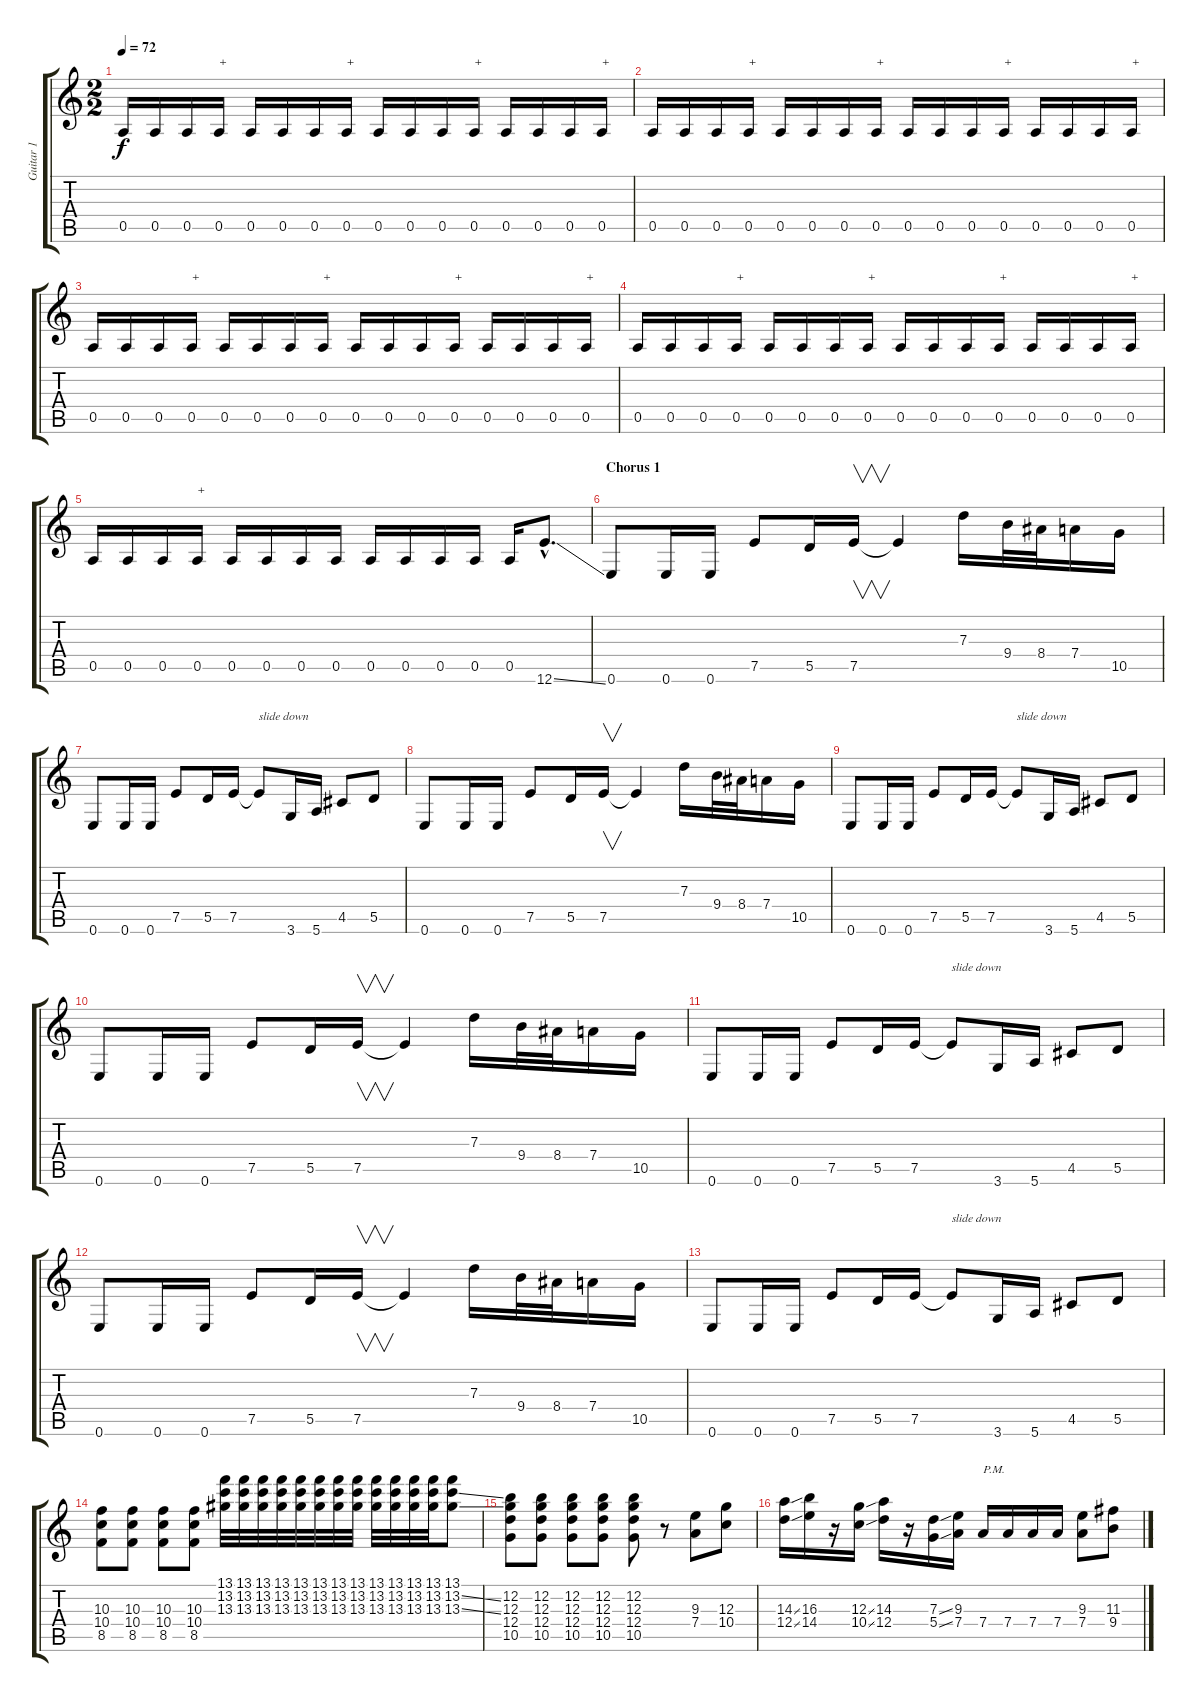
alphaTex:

\track ("Guitar 1" "Guitar 1") {instrument distortionguitar}
\staff {score tabs}
\tuning (E4 B3 G3 D3 A2 E2) {hide}
\ts (2 2)
\tempo 72
\clef g2
\ks c
0.5.16{dy f} 0.5.16 0.5.16 0.5.16{txt "+"} 0.5.16 0.5.16 0.5.16 0.5.16{txt "+"} 0.5.16 0.5.16 0.5.16 0.5.16{txt "+"} 0.5.16 0.5.16 0.5.16 0.5.16{txt "+"} |
0.5.16 0.5.16 0.5.16 0.5.16{txt "+"} 0.5.16 0.5.16 0.5.16 0.5.16{txt "+"} 0.5.16 0.5.16 0.5.16 0.5.16{txt "+"} 0.5.16 0.5.16 0.5.16 0.5.16{txt "+"} |
0.5.16 0.5.16 0.5.16 0.5.16{txt "+"} 0.5.16 0.5.16 0.5.16 0.5.16{txt "+"} 0.5.16 0.5.16 0.5.16 0.5.16{txt "+"} 0.5.16 0.5.16 0.5.16 0.5.16{txt "+"} |
0.5.16 0.5.16 0.5.16 0.5.16{txt "+"} 0.5.16 0.5.16 0.5.16 0.5.16{txt "+"} 0.5.16 0.5.16 0.5.16 0.5.16{txt "+"} 0.5.16 0.5.16 0.5.16 0.5.16{txt "+"} |
0.5.16 0.5.16 0.5.16 0.5.16{txt "+"} 0.5.16 0.5.16 0.5.16 0.5.16 0.5.16 0.5.16 0.5.16 0.5.16 0.5.16 12.6{ss hac}.8{d} |
\section ("" "Chorus 1")
0.6.8 0.6.16 0.6.16 7.5.8 5.5.16 7.5.16{v} 7.5{t}.4 7.3.16 9.4.32 8.4.32 7.4.16 10.5.16 |
0.6.8 0.6.16 0.6.16 7.5.8 5.5.16 7.5.16 7.5{t}.8{txt "slide down"} 3.6.16 5.6.16 4.5.8 5.5.8 |
0.6.8 0.6.16 0.6.16 7.5.8 5.5.16 7.5.16{v} 7.5{t}.4 7.3.16 9.4.32 8.4.32 7.4.16 10.5.16 |
0.6.8 0.6.16 0.6.16 7.5.8 5.5.16 7.5.16 7.5{t}.8{txt "slide down"} 3.6.16 5.6.16 4.5.8 5.5.8 |
0.6.8 0.6.16 0.6.16 7.5.8 5.5.16 7.5.16{v} 7.5{t}.4 7.3.16 9.4.32 8.4.32 7.4.16 10.5.16 |
0.6.8 0.6.16 0.6.16 7.5.8 5.5.16 7.5.16 7.5{t}.8{txt "slide down"} 3.6.16 5.6.16 4.5.8 5.5.8 |
0.6.8 0.6.16 0.6.16 7.5.8 5.5.16 7.5.16{v} 7.5{t}.4 7.3.16 9.4.32 8.4.32 7.4.16 10.5.16 |
0.6.8 0.6.16 0.6.16 7.5.8 5.5.16 7.5.16 7.5{t}.8{txt "slide down"} 3.6.16 5.6.16 4.5.8 5.5.8 |
(10.3 10.4 8.5).8 (10.3 10.4 8.5).8 (10.3 10.4 8.5).8 (10.3 10.4 8.5).8 (13.1 13.2 13.3).32 (13.1 13.2 13.3).32 (13.1 13.2 13.3).32 (13.1 13.2 13.3).32 (13.1 13.2 13.3).32 (13.1 13.2 13.3).32 (13.1 13.2 13.3).32 (13.1 13.2 13.3).32 (13.1 13.2 13.3).32 (13.1 13.2 13.3).32 (13.1 13.2 13.3).32 (13.1 13.2 13.3).32 (13.1 13.2{ss} 13.3{ss}).8 |
(12.2 12.3 12.4 10.5).8 (12.2 12.3 12.4 10.5).8 (12.2 12.3 12.4 10.5).8 (12.2 12.3 12.4 10.5).8 (12.2 12.3 12.4 10.5).8 r.8 (9.3 7.4).8 (12.3 10.4).8 |
(14.3{ss} 12.4{ss}).16 (16.3 14.4).16 r.16 (12.3{ss} 10.4{ss}).16 (14.3 12.4).16 r.16 (7.3{ss} 5.4{ss}).16 (9.3 7.4).16 7.4.16{txt "P.M."} 7.4.16 7.4.16 7.4.16 (9.3 7.4).8 (11.3 9.4).8
